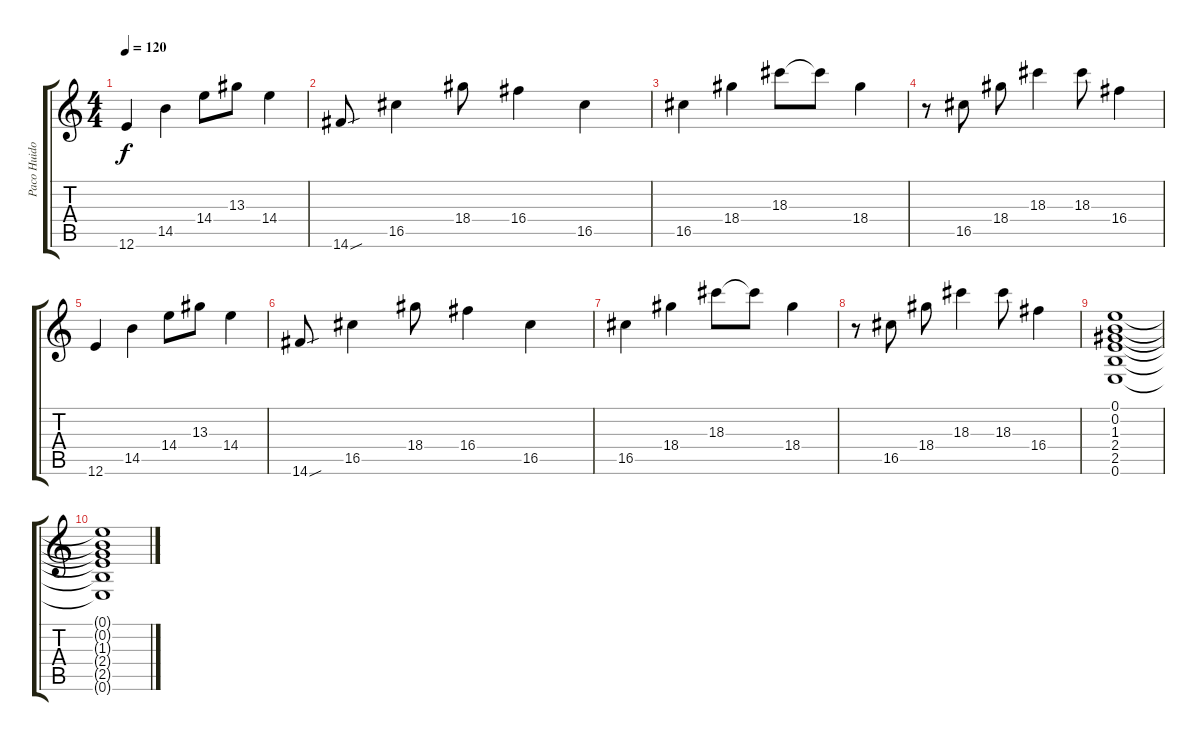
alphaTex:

\track ("Paco Huidobro" "Paco Huido") {instrument electricguitarjazz}
\staff {score tabs}
\tuning (E4 B3 G3 D3 A2 E2) {hide}
\ts (4 4)
\tempo 120
\clef g2
\ks c
12.6.4{dy f} 14.5.4 14.4.8 13.3.8 14.4.4 |
14.6{sou}.8 16.5.4 18.4.8 16.4.4 16.5.4 |
16.5.4 18.4.4 18.3.8 18.3{t}.8 18.4.4 |
r.8 16.5.8 18.4.8 18.3.4 18.3.8 16.4.4 |
12.6.4 14.5.4 14.4.8 13.3.8 14.4.4 |
14.6{sou}.8 16.5.4 18.4.8 16.4.4 16.5.4 |
16.5.4 18.4.4 18.3.8 18.3{t}.8 18.4.4 |
r.8 16.5.8 18.4.8 18.3.4 18.3.8 16.4.4 |
(0.1 0.2 1.3 2.4 2.5 0.6).1 |
(0.1{t} 0.2{t} 1.3{t} 2.4{t} 2.5{t} 0.6{t}).1
